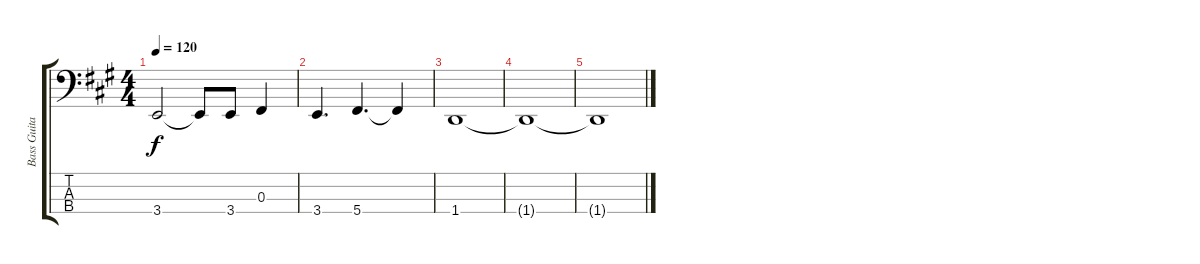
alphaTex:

\track ("Bass Guitar" "Bass Guita") {instrument slapbass1}
\staff {score tabs}
\tuning (E2 B1 Gb1 Db1) {hide}
\ts (4 4)
\tempo 120
\clef f4
\ks a
3.4.2{dy f} 3.4{t}.8 3.4.8 0.3.4 |
3.4.4{d} 5.4.4{d} 5.4{t}.4 |
1.4.1 |
1.4{t}.1 |
1.4{t}.1
